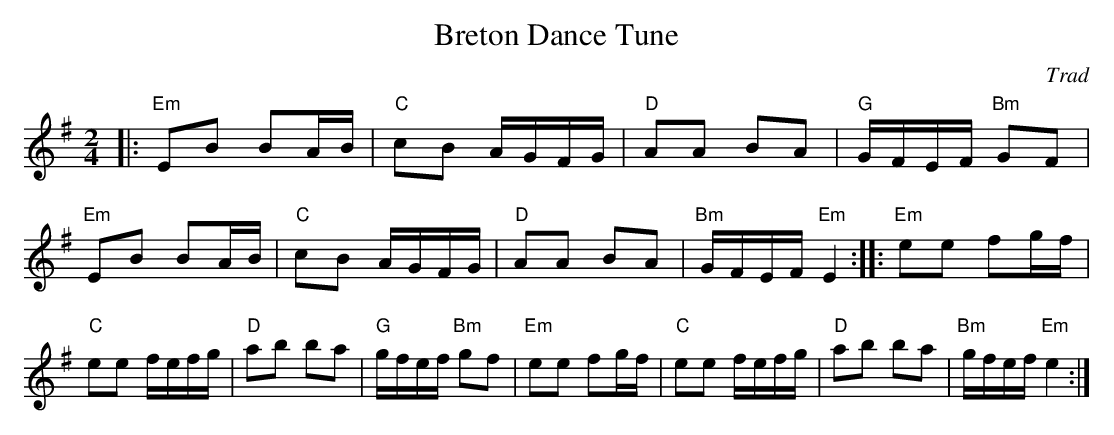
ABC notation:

X:1
T:Breton Dance Tune
C:Trad
E:14
M:2/4
L:1/16
K:Em
|:"Em"E2B2 B2AB|"C"c2B2 AGFG|"D"A2A2 B2A2|"G"GFEF "Bm"G2F2|\
"Em"E2B2 B2AB|"C"c2B2 AGFG|"D"A2A2 B2A2|"Bm"GFEF "Em"E4::\
"Em"e2e2 f2gf|"C"e2e2 fefg|"D"a2b2 b2a2|"G"gfef "Bm"g2f2|\
"Em"e2e2 f2gf|"C"e2e2 fefg|"D"a2b2 b2a2|"Bm"gfef "Em"e4:|**
